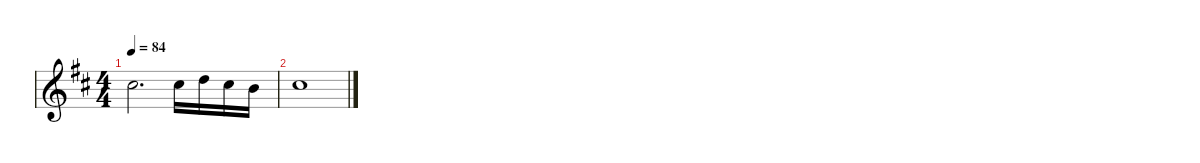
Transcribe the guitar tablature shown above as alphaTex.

\hideDynamics
\bracketExtendMode nobrackets
\singleTrackTrackNamePolicy hidden
\multiTrackTrackNamePolicy hidden
\otherSystemsTrackNameOrientation horizontal
\track ("Violin" "Violin") {instrument violin}
\staff {score}
\tuning (E5 A4 D4 G3)
\ts (4 4)
\tempo 84
\clef g2
\scale
0.328125
\ks d
4.2{acc #}.2{d dy f beam Down} 4.2{acc #}.16{beam Down} 5.2{acc forcenatural}.16{beam Down} 4.2{acc #}.16{beam Down} 2.2{acc forcenatural}.16{beam Down} |
\scale
0.671875 4.2{acc #}.1{beam Down}
